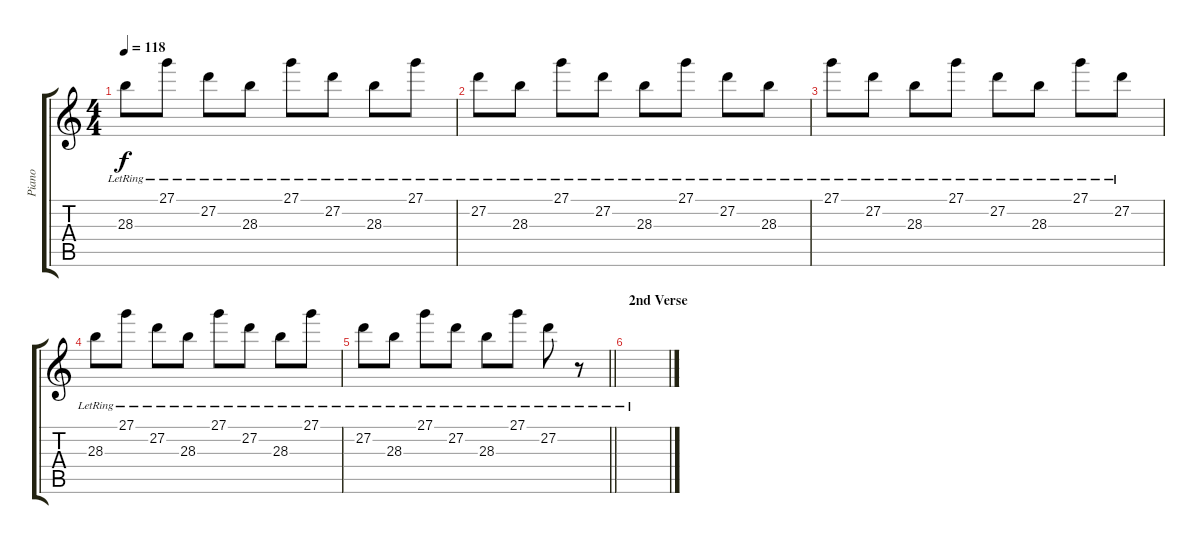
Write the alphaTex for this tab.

\track ("Piano" "Piano") {instrument acousticgrandpiano}
\staff {score tabs}
\tuning (E4 B3 G3 D3 A2 E2) {hide}
\ts (4 4)
\tempo 118
\clef g2
\ks c
28.3{lr}.8{dy f} 27.1{lr}.8 27.2{lr}.8 28.3{lr}.8 27.1{lr}.8 27.2{lr}.8 28.3{lr}.8 27.1{lr}.8 |
27.2{lr}.8 28.3{lr}.8 27.1{lr}.8 27.2{lr}.8 28.3{lr}.8 27.1{lr}.8 27.2{lr}.8 28.3{lr}.8 |
27.1{lr}.8 27.2{lr}.8 28.3{lr}.8 27.1{lr}.8 27.2{lr}.8 28.3{lr}.8 27.1{lr}.8 27.2{lr}.8 |
28.3{lr}.8{volume 0} 27.1{lr}.8 27.2{lr}.8 28.3{lr}.8 27.1{lr}.8 27.2{lr}.8 28.3{lr}.8 27.1{lr}.8 |
\barLineRight lightlight
27.2{lr}.8 28.3{lr}.8 27.1{lr}.8 27.2{lr}.8 28.3{lr}.8 27.1{lr}.8 27.2{lr}.8 r.8 |
\section ("" "2nd Verse")
